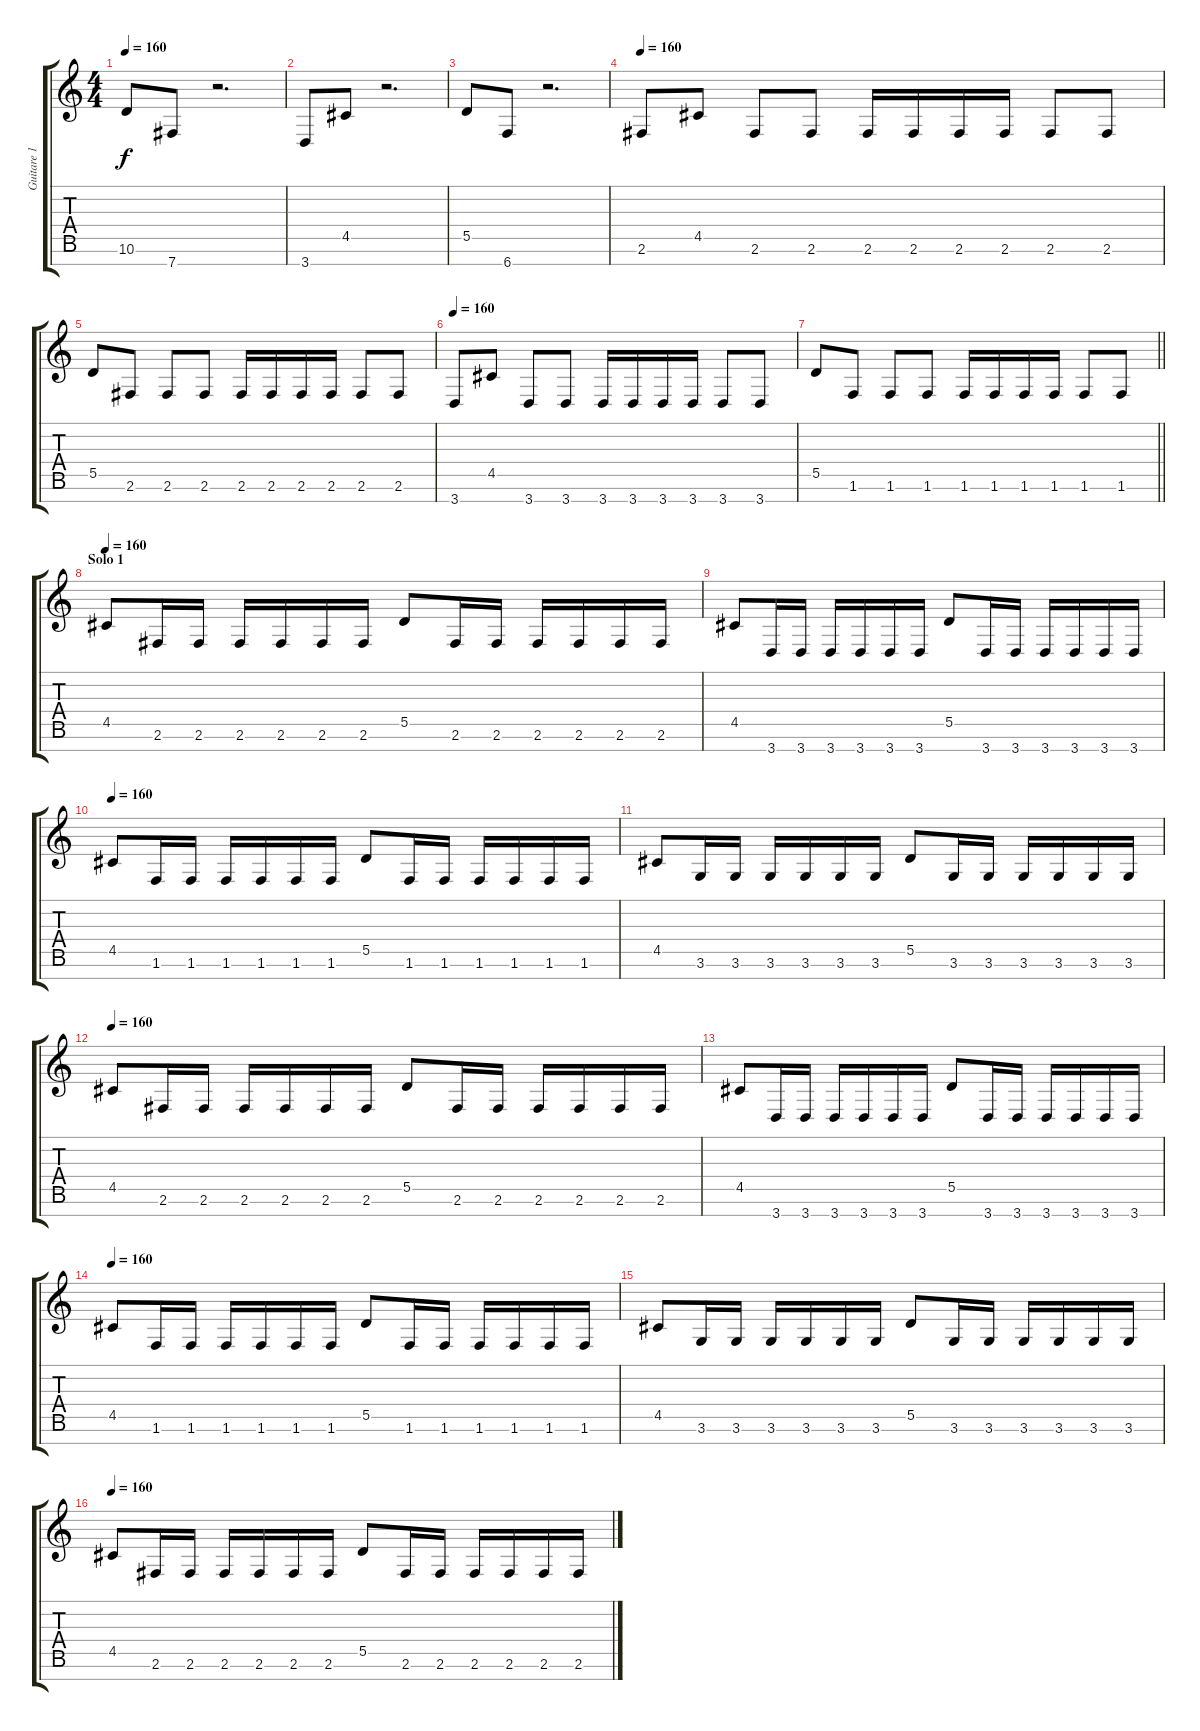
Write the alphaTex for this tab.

\track ("Guitare 1" "Guitare 1") {instrument distortionguitar}
\staff {score tabs}
\tuning (E4 B3 G3 D3 A2 E2 B1) {hide}
\ts (4 4)
\tempo 160
\clef g2
\ks c
10.6.8{dy f} 7.7.8 r.2{d} |
3.7.8 4.5.8 r.2{d} |
5.5.8 6.7.8 r.2{d} |
\tempo 160
2.6.8 4.5.8 2.6.8 2.6.8 2.6.16 2.6.16 2.6.16 2.6.16 2.6.8 2.6.8 |
5.5.8 2.6.8 2.6.8 2.6.8 2.6.16 2.6.16 2.6.16 2.6.16 2.6.8 2.6.8 |
\tempo 160
3.7.8 4.5.8 3.7.8 3.7.8 3.7.16 3.7.16 3.7.16 3.7.16 3.7.8 3.7.8 |
\barLineRight lightlight
5.5.8 1.6.8 1.6.8 1.6.8 1.6.16 1.6.16 1.6.16 1.6.16 1.6.8 1.6.8 |
\section ("" "Solo 1")
\tempo 160
4.5.8 2.6.16 2.6.16 2.6.16 2.6.16 2.6.16 2.6.16 5.5.8 2.6.16 2.6.16 2.6.16 2.6.16 2.6.16 2.6.16 |
4.5.8 3.7.16 3.7.16 3.7.16 3.7.16 3.7.16 3.7.16 5.5.8 3.7.16 3.7.16 3.7.16 3.7.16 3.7.16 3.7.16 |
\tempo 160
4.5.8 1.6.16 1.6.16 1.6.16 1.6.16 1.6.16 1.6.16 5.5.8 1.6.16 1.6.16 1.6.16 1.6.16 1.6.16 1.6.16 |
4.5.8 3.6.16 3.6.16 3.6.16 3.6.16 3.6.16 3.6.16 5.5.8 3.6.16 3.6.16 3.6.16 3.6.16 3.6.16 3.6.16 |
\tempo 160
4.5.8 2.6.16 2.6.16 2.6.16 2.6.16 2.6.16 2.6.16 5.5.8 2.6.16 2.6.16 2.6.16 2.6.16 2.6.16 2.6.16 |
4.5.8 3.7.16 3.7.16 3.7.16 3.7.16 3.7.16 3.7.16 5.5.8 3.7.16 3.7.16 3.7.16 3.7.16 3.7.16 3.7.16 |
\tempo 160
4.5.8 1.6.16 1.6.16 1.6.16 1.6.16 1.6.16 1.6.16 5.5.8 1.6.16 1.6.16 1.6.16 1.6.16 1.6.16 1.6.16 |
4.5.8 3.6.16 3.6.16 3.6.16 3.6.16 3.6.16 3.6.16 5.5.8 3.6.16 3.6.16 3.6.16 3.6.16 3.6.16 3.6.16 |
\tempo 160
4.5.8 2.6.16 2.6.16 2.6.16 2.6.16 2.6.16 2.6.16 5.5.8 2.6.16 2.6.16 2.6.16 2.6.16 2.6.16 2.6.16
